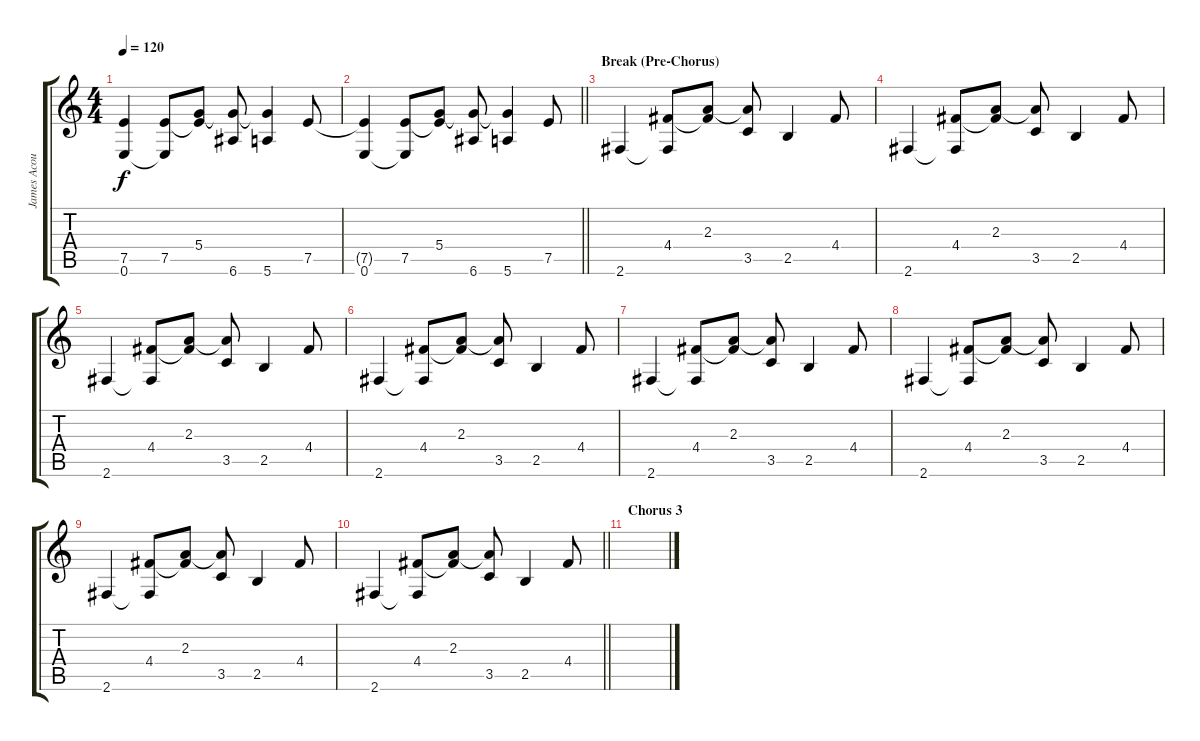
\track ("James Acoustic 2" "James Acou") {instrument acousticguitarsteel}
\staff {score tabs}
\tuning (E4 B3 G3 D3 A2 E2) {hide}
\ts (4 4)
\tempo 120
\clef g2
\ks c
(7.5{t} 0.6).4{dy f} (7.5 0.6{t}).8 (5.4 7.5{t}).8 (5.4{t} 6.6).8 (5.4{t} 5.6).4 7.5.8 |
\barLineRight lightlight
(7.5{t} 0.6).4 (7.5 0.6{t}).8 (5.4 7.5{t}).8 (5.4{t} 6.6).8 (5.4{t} 5.6).4 7.5.8 |
\section ("" "Break (Pre-Chorus)")
2.6.4 (4.4 2.6{t}).8 (2.3 4.4{t}).8 (2.3{t} 3.5).8 2.5.4 4.4.8 |
2.6.4 (4.4 2.6{t}).8 (2.3 4.4{t}).8 (2.3{t} 3.5).8 2.5.4 4.4.8 |
2.6.4 (4.4 2.6{t}).8 (2.3 4.4{t}).8 (2.3{t} 3.5).8 2.5.4 4.4.8 |
2.6.4 (4.4 2.6{t}).8 (2.3 4.4{t}).8 (2.3{t} 3.5).8 2.5.4 4.4.8 |
2.6.4 (4.4 2.6{t}).8 (2.3 4.4{t}).8 (2.3{t} 3.5).8 2.5.4 4.4.8 |
2.6.4 (4.4 2.6{t}).8 (2.3 4.4{t}).8 (2.3{t} 3.5).8 2.5.4 4.4.8 |
2.6.4 (4.4 2.6{t}).8 (2.3 4.4{t}).8 (2.3{t} 3.5).8 2.5.4 4.4.8 |
\barLineRight lightlight
2.6.4 (4.4 2.6{t}).8 (2.3 4.4{t}).8 (2.3{t} 3.5).8 2.5.4 4.4.8 |
\section ("" "Chorus 3")
